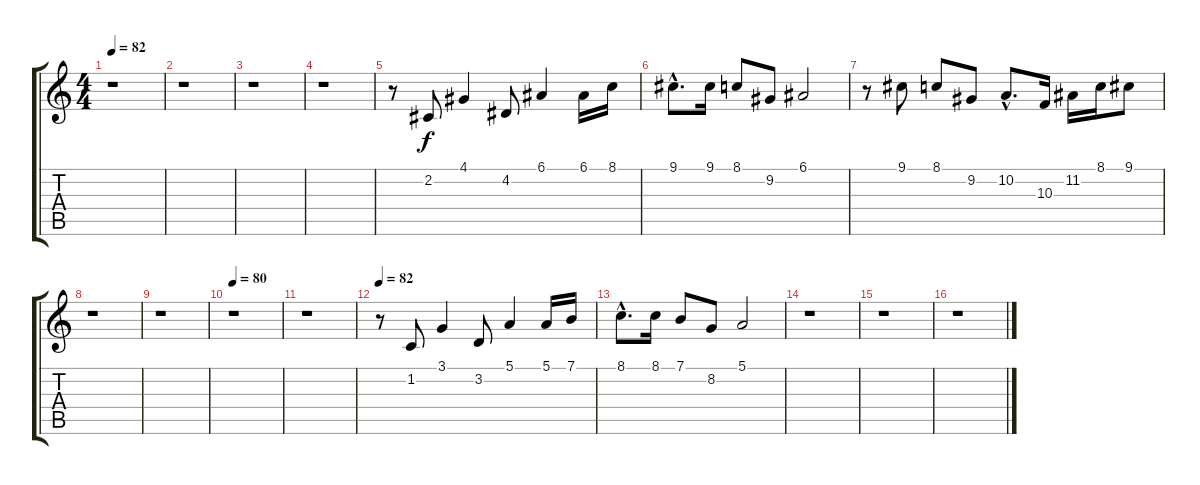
\track "" {instrument frenchhorn}
\staff {score tabs}
\tuning (E4 B3 G3 D3 A2 E2) {hide}
\ts (4 4)
\tempo 82
\clef g2
\ks c
r.1{dy f} |
r.1 |
r.1 |
r.1 |
r.8 2.2.8{volume 10} 4.1.4 4.2.8 6.1.4 6.1.16 8.1.16 |
9.1{hac}.8{d} 9.1.16 8.1.8 9.2.8 6.1.2 |
r.8 9.1.8 8.1.8 9.2.8 10.2{hac}.8{d} 10.3.16 11.2.16 8.1.16 9.1.8 |
r.1 |
r.1 |
\tempo 80
r.1 |
r.1 |
\tempo 82
r.8 1.2.8 3.1.4 3.2.8 5.1.4 5.1.16 7.1.16 |
8.1{hac}.8{d} 8.1.16 7.1.8 8.2.8 5.1.2 |
r.1 |
r.1 |
r.1
